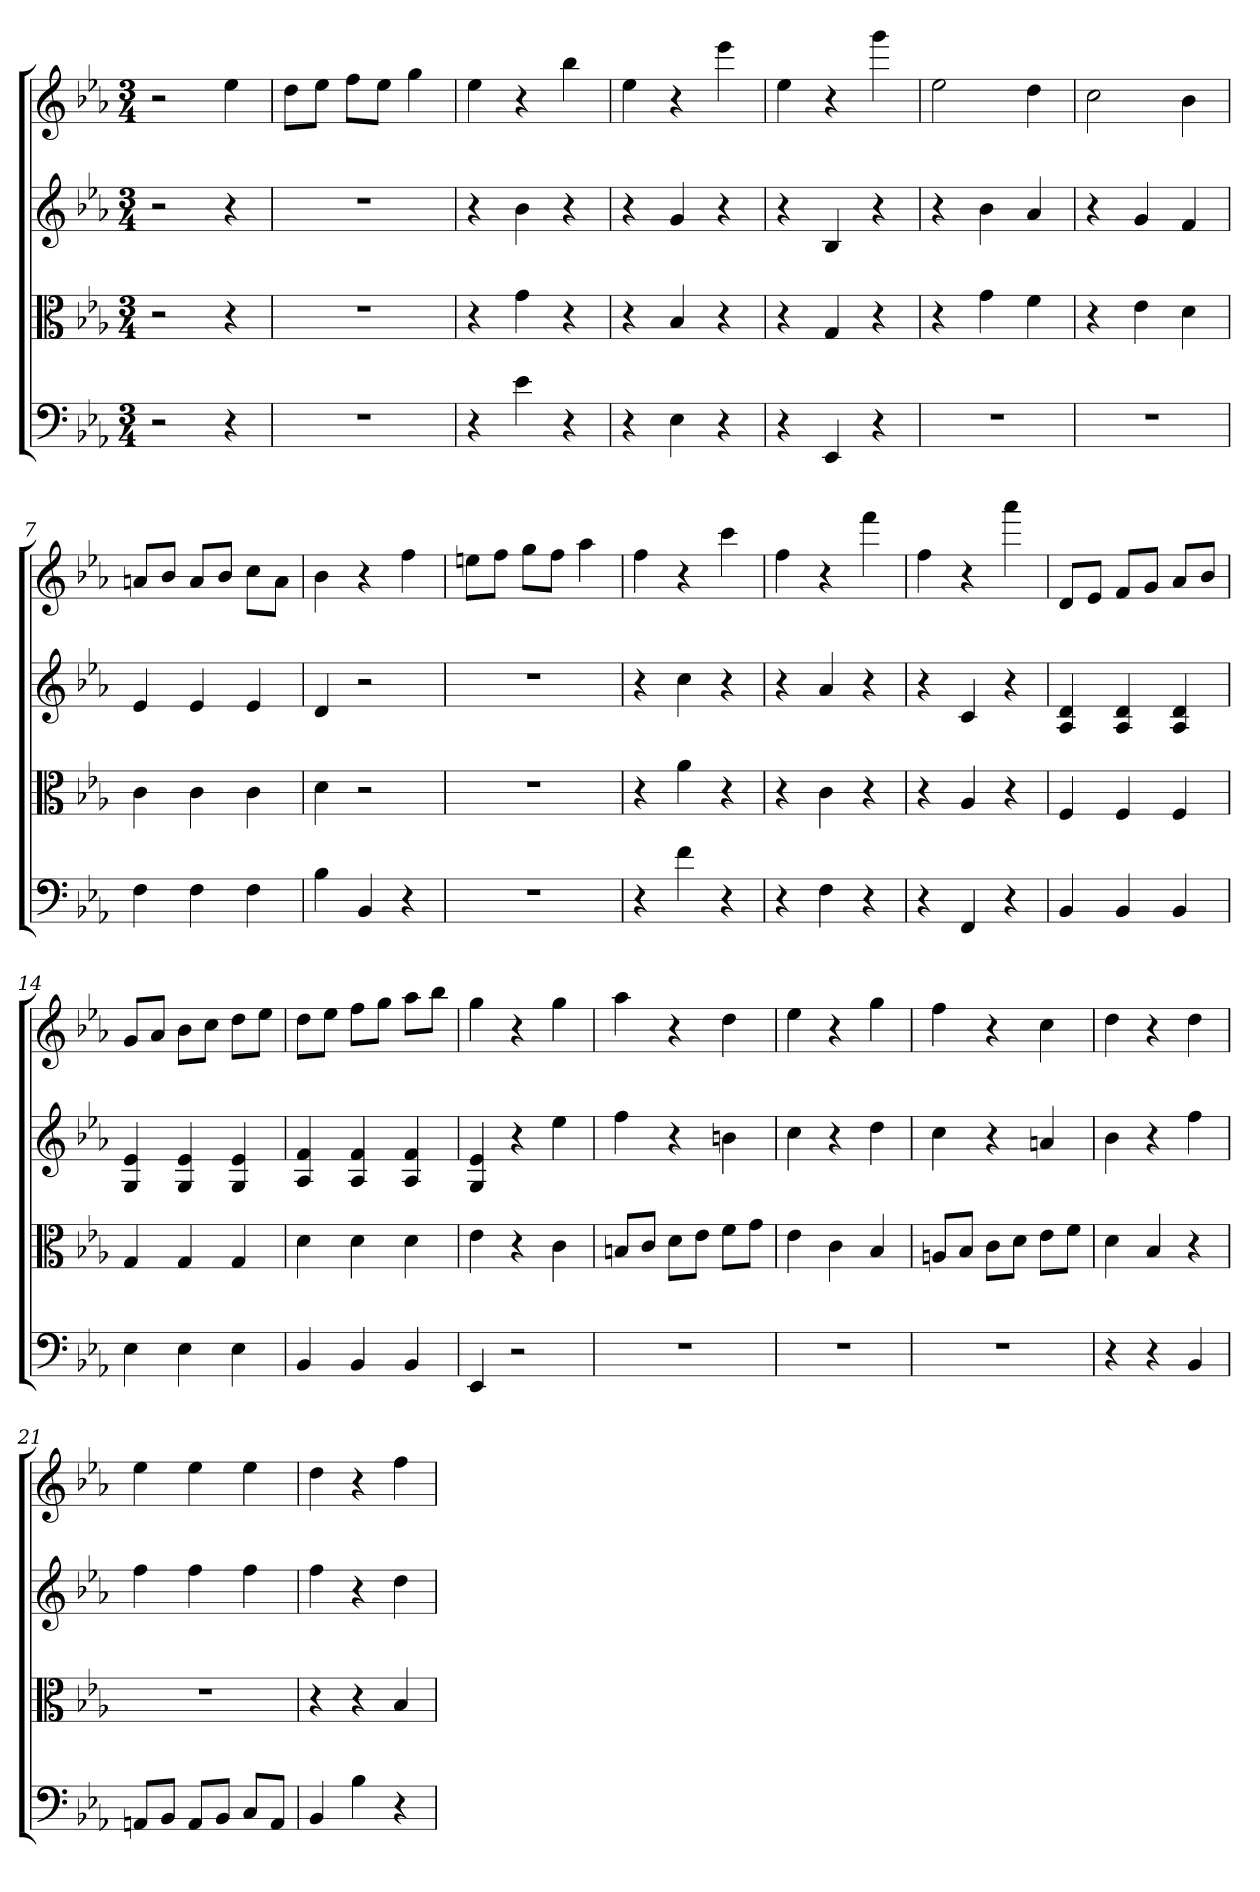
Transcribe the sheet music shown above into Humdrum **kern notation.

**kern	**kern	**kern	**kern
*part4	*part3	*part2	*part1
*staff4	*staff3	*staff2	*staff1
*clefF4	*clefC3	*	*
*k[b-e-a-]	*k[b-e-a-]	*k[b-e-a-]	*k[b-e-a-]
*E-:	*E-:	*E-:	*E-:
*M3/4	*M3/4	*M3/4	*M3/4
=	=	=	=
2r	2r	2r	2r
4r	4r	4r	4ee-
=1	=1	=1	=1
2.r	2.r	2.r	8ddL
.	.	.	8ee-J
.	.	.	8ffL
.	.	.	8ee-J
.	.	.	4gg
=2	=2	=2	=2
4r	4r	4r	4ee-
4e-	4g	4b-	4r
4r	4r	4r	4bb-
=3	=3	=3	=3
4r	4r	4r	4ee-
4E-	4B-	4g	4r
4r	4r	4r	4eee-
=4	=4	=4	=4
4r	4r	4r	4ee-
4EE-	4G	4B-	4r
4r	4r	4r	4ggg
=5	=5	=5	=5
2.r	4r	4r	2ee-
.	4g	4b-	.
.	4f	4a-	4dd
=6	=6	=6	=6
2.r	4r	4r	2cc
.	4e-	4g	.
.	4d	4f	4b-
=7	=7	=7	=7
4F	4c	4e-	8anL
.	.	.	8b-J
4F	4c	4e-	8aL
.	.	.	8b-J
4F	4c	4e-	8ccL
.	.	.	8aJ
=8	=8	=8	=8
4B-	4d	4d	4b-
4BB-	2r	2r	4r
4r	.	.	4ff
=9	=9	=9	=9
2.r	2.r	2.r	8eenL
.	.	.	8ffJ
.	.	.	8ggL
.	.	.	8ffJ
.	.	.	4aa-
=10	=10	=10	=10
4r	4r	4r	4ff
4f	4a-	4cc	4r
4r	4r	4r	4ccc
=11	=11	=11	=11
4r	4r	4r	4ff
4F	4c	4a-	4r
4r	4r	4r	4fff
=12	=12	=12	=12
4r	4r	4r	4ff
4FF	4A-	4c	4r
4r	4r	4r	4aaa-
=13	=13	=13	=13
4BB-	4F	4A- 4d	8dL
.	.	.	8e-J
4BB-	4F	4A- 4d	8fL
.	.	.	8gJ
4BB-	4F	4A- 4d	8a-L
.	.	.	8b-J
=14	=14	=14	=14
4E-	4G	4G 4e-	8gL
.	.	.	8a-J
4E-	4G	4G 4e-	8b-L
.	.	.	8ccJ
4E-	4G	4G 4e-	8ddL
.	.	.	8ee-J
=15	=15	=15	=15
4BB-	4d	4A- 4f	8ddL
.	.	.	8ee-J
4BB-	4d	4A- 4f	8ffL
.	.	.	8ggJ
4BB-	4d	4A- 4f	8aa-L
.	.	.	8bb-J
=16	=16	=16	=16
4EE-	4e-	4G 4e-	4gg
2r	4r	4r	4r
.	4c	4ee-	4gg
=17	=17	=17	=17
2.r	8Bn/L	4ff	4aa-
.	8c/J	.	.
.	8d\L	4r	4r
.	8e-\J	.	.
.	8f\L	4bn	4dd
.	8g\J	.	.
=18	=18	=18	=18
2.r	4e-	4cc	4ee-
.	4c	4r	4r
.	4B-	4dd	4gg
=19	=19	=19	=19
2.r	8An/L	4cc	4ff
.	8B-/J	.	.
.	8c\L	4r	4r
.	8d\J	.	.
.	8e-\L	4an	4cc
.	8f\J	.	.
=20	=20	=20	=20
4r	4d	4b-	4dd
4r	4B-	4r	4r
4BB-	4r	4ff	4dd
=21	=21	=21	=21
8AAn/L	2.r	4ff	4ee-
8BB-/J	.	.	.
8AA/L	.	4ff	4ee-
8BB-/J	.	.	.
8C/L	.	4ff	4ee-
8AA/J	.	.	.
=22	=22	=22	=22
4BB-	4r	4ff	4dd
4B-	4r	4r	4r
4r	4B-	4dd	4ff
=	=	=	=
*-	*-	*-	*-
